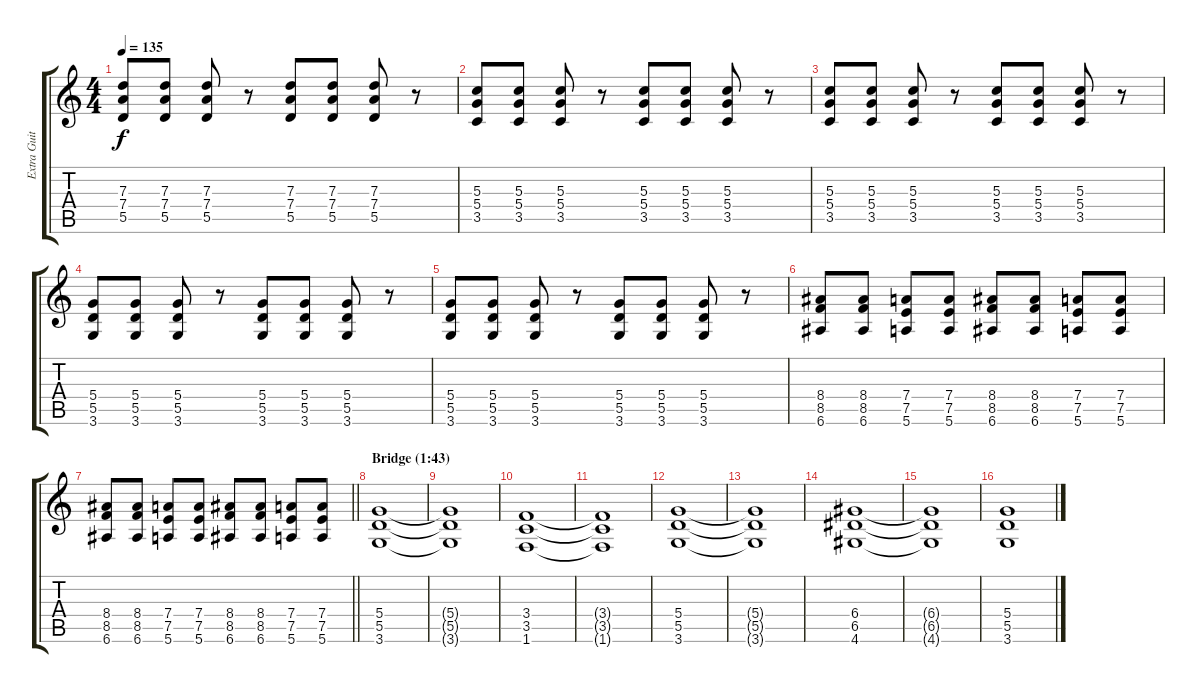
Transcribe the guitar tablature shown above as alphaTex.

\track ("Extra Guitar" "Extra Guit") {instrument distortionguitar}
\staff {score tabs}
\tuning (E4 B3 G3 D3 A2 E2) {hide}
\ts (4 4)
\tempo 135
\clef g2
\ks c
(7.3 7.4 5.5).8{dy f} (7.3 7.4 5.5).8 (7.3 7.4 5.5).8 r.8 (7.3 7.4 5.5).8 (7.3 7.4 5.5).8 (7.3 7.4 5.5).8 r.8 |
(5.3 5.4 3.5).8 (5.3 5.4 3.5).8 (5.3 5.4 3.5).8 r.8 (5.3 5.4 3.5).8 (5.3 5.4 3.5).8 (5.3 5.4 3.5).8 r.8 |
(5.3 5.4 3.5).8 (5.3 5.4 3.5).8 (5.3 5.4 3.5).8 r.8 (5.3 5.4 3.5).8 (5.3 5.4 3.5).8 (5.3 5.4 3.5).8 r.8 |
(5.4 5.5 3.6).8 (5.4 5.5 3.6).8 (5.4 5.5 3.6).8 r.8 (5.4 5.5 3.6).8 (5.4 5.5 3.6).8 (5.4 5.5 3.6).8 r.8 |
(5.4 5.5 3.6).8 (5.4 5.5 3.6).8 (5.4 5.5 3.6).8 r.8 (5.4 5.5 3.6).8 (5.4 5.5 3.6).8 (5.4 5.5 3.6).8 r.8 |
(8.4 8.5 6.6).8 (8.4 8.5 6.6).8 (7.4 7.5 5.6).8 (7.4 7.5 5.6).8 (8.4 8.5 6.6).8 (8.4 8.5 6.6).8 (7.4 7.5 5.6).8 (7.4 7.5 5.6).8 |
\barLineRight lightlight
(8.4 8.5 6.6).8 (8.4 8.5 6.6).8 (7.4 7.5 5.6).8 (7.4 7.5 5.6).8 (8.4 8.5 6.6).8 (8.4 8.5 6.6).8 (7.4 7.5 5.6).8 (7.4 7.5 5.6).8 |
\section ("" "Bridge (1:43)")
(5.4 5.5 3.6).1 |
(5.4{t} 5.5{t} 3.6{t}).1 |
(3.4 3.5 1.6).1 |
(3.4{t} 3.5{t} 1.6{t}).1 |
(5.4 5.5 3.6).1 |
(5.4{t} 5.5{t} 3.6{t}).1 |
(6.4 6.5 4.6).1 |
(6.4{t} 6.5{t} 4.6{t}).1 |
(5.4 5.5 3.6).1
